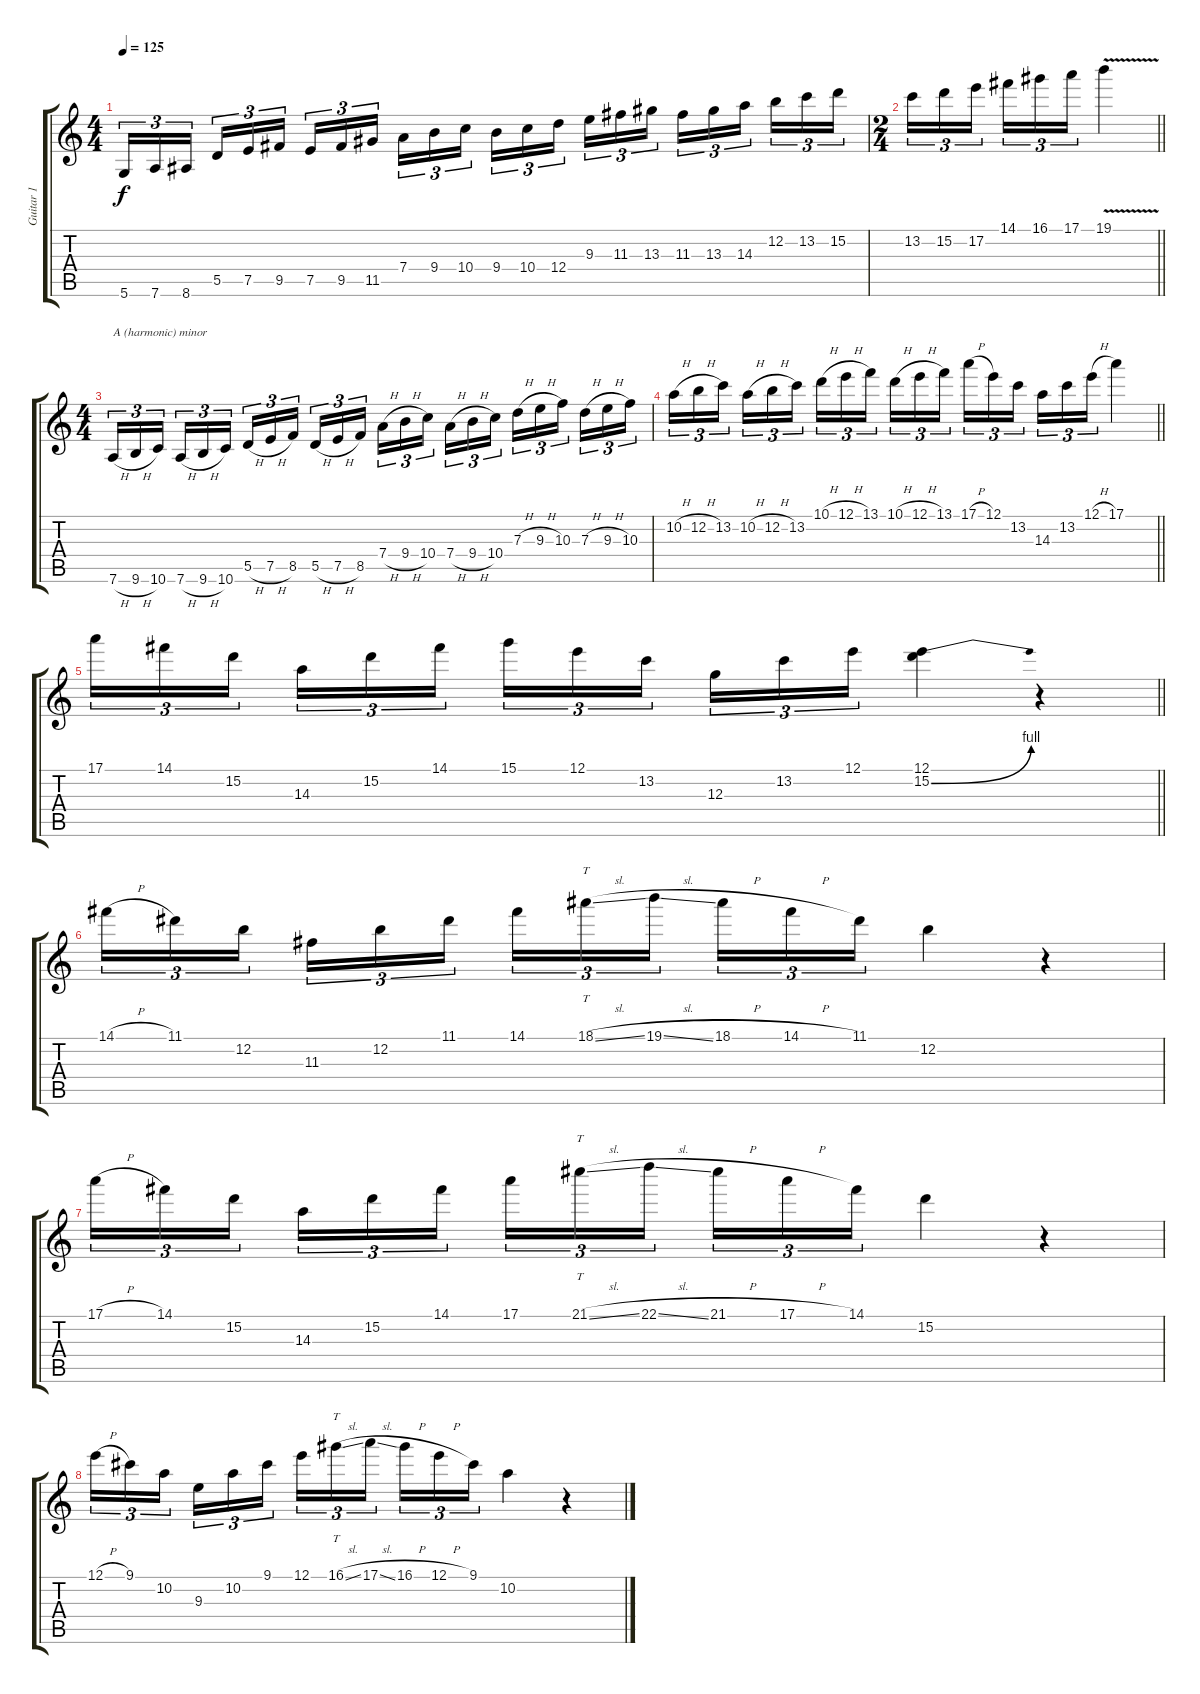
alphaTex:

\track ("Guitar 1" "Guitar 1") {instrument distortionguitar}
\staff {score tabs}
\tuning (E4 B3 G3 D3 A2 D2) {hide}
\ts (4 4)
\tempo 125
\clef g2
\ks c
5.6.16{tu (3 2) dy f} 7.6.16{tu (3 2)} 8.6.16{tu (3 2) beam splitsecondary} 5.5.16{tu (3 2)} 7.5.16{tu (3 2)} 9.5.16{tu (3 2)} 7.5.16{tu (3 2)} 9.5.16{tu (3 2)} 11.5.16{tu (3 2) beam splitsecondary} 7.4.16{tu (3 2)} 9.4.16{tu (3 2)} 10.4.16{tu (3 2)} 9.4.16{tu (3 2)} 10.4.16{tu (3 2)} 12.4.16{tu (3 2) beam splitsecondary} 9.3.16{tu (3 2)} 11.3.16{tu (3 2)} 13.3.16{tu (3 2)} 11.3.16{tu (3 2)} 13.3.16{tu (3 2)} 14.3.16{tu (3 2) beam splitsecondary} 12.2.16{tu (3 2)} 13.2.16{tu (3 2)} 15.2.16{tu (3 2)} |
\ts (2 4)
\barLineRight lightlight
13.2.16{tu (3 2)} 15.2.16{tu (3 2)} 17.2.16{tu (3 2) beam splitsecondary} 14.1.16{tu (3 2)} 16.1.16{tu (3 2)} 17.1.16{tu (3 2)} 19.1{v}.4 |
\ts (4 4)
\section ("" "")
7.6{h}.16{tu (3 2) txt "A (harmonic) minor"} 9.6{h}.16{tu (3 2)} 10.6.16{tu (3 2) beam splitsecondary} 7.6{h}.16{tu (3 2)} 9.6{h}.16{tu (3 2)} 10.6.16{tu (3 2)} 5.5{h}.16{tu (3 2)} 7.5{h}.16{tu (3 2)} 8.5.16{tu (3 2) beam splitsecondary} 5.5{h}.16{tu (3 2)} 7.5{h}.16{tu (3 2)} 8.5.16{tu (3 2)} 7.4{h}.16{tu (3 2)} 9.4{h}.16{tu (3 2)} 10.4.16{tu (3 2) beam splitsecondary} 7.4{h}.16{tu (3 2)} 9.4{h}.16{tu (3 2)} 10.4.16{tu (3 2)} 7.3{h}.16{tu (3 2)} 9.3{h}.16{tu (3 2)} 10.3.16{tu (3 2) beam splitsecondary} 7.3{h}.16{tu (3 2)} 9.3{h}.16{tu (3 2)} 10.3.16{tu (3 2)} |
\barLineRight lightlight
10.2{h}.16{tu (3 2)} 12.2{h}.16{tu (3 2)} 13.2.16{tu (3 2) beam splitsecondary} 10.2{h}.16{tu (3 2)} 12.2{h}.16{tu (3 2)} 13.2.16{tu (3 2)} 10.1{h}.16{tu (3 2)} 12.1{h}.16{tu (3 2)} 13.1.16{tu (3 2) beam splitsecondary} 10.1{h}.16{tu (3 2)} 12.1{h}.16{tu (3 2)} 13.1.16{tu (3 2)} 17.1{h}.16{tu (3 2)} 12.1.16{tu (3 2)} 13.2.16{tu (3 2) beam splitsecondary} 14.3.16{tu (3 2)} 13.2.16{tu (3 2)} 12.1{h}.16{tu (3 2)} 17.1.4 |
\section ("" "")
\barLineRight lightlight
17.1.16{tu (3 2)} 14.1.16{tu (3 2)} 15.2.16{tu (3 2) beam splitsecondary} 14.3.16{tu (3 2)} 15.2.16{tu (3 2)} 14.1.16{tu (3 2)} 15.1.16{tu (3 2)} 12.1.16{tu (3 2)} 13.2.16{tu (3 2) beam splitsecondary} 12.3.16{tu (3 2)} 13.2.16{tu (3 2)} 12.1.16{tu (3 2)} (12.1 15.2{be (bend 0 0 60 4)}).4 r.4 |
\section ("" "")
14.1{h}.16{tu (3 2)} 11.1.16{tu (3 2)} 12.2.16{tu (3 2) beam splitsecondary} 11.3.16{tu (3 2)} 12.2.16{tu (3 2)} 11.1.16{tu (3 2)} 14.1.16{tu (3 2)} 18.1{sl}.16{tt tu (3 2)} 19.1{sl}.16{tu (3 2) beam splitsecondary} 18.1{h}.16{tu (3 2)} 14.1{h}.16{tu (3 2)} 11.1.16{tu (3 2)} 12.2.4 r.4 |
17.1{h}.16{tu (3 2)} 14.1.16{tu (3 2)} 15.2.16{tu (3 2) beam splitsecondary} 14.3.16{tu (3 2)} 15.2.16{tu (3 2)} 14.1.16{tu (3 2)} 17.1.16{tu (3 2)} 21.1{sl}.16{tt tu (3 2)} 22.1{sl}.16{tu (3 2) beam splitsecondary} 21.1{h}.16{tu (3 2)} 17.1{h}.16{tu (3 2)} 14.1.16{tu (3 2)} 15.2.4 r.4 |
12.1{h}.16{tu (3 2)} 9.1.16{tu (3 2)} 10.2.16{tu (3 2) beam splitsecondary} 9.3.16{tu (3 2)} 10.2.16{tu (3 2)} 9.1.16{tu (3 2)} 12.1.16{tu (3 2)} 16.1{sl}.16{tt tu (3 2)} 17.1{sl}.16{tu (3 2) beam splitsecondary} 16.1{h}.16{tu (3 2)} 12.1{h}.16{tu (3 2)} 9.1.16{tu (3 2)} 10.2.4 r.4
